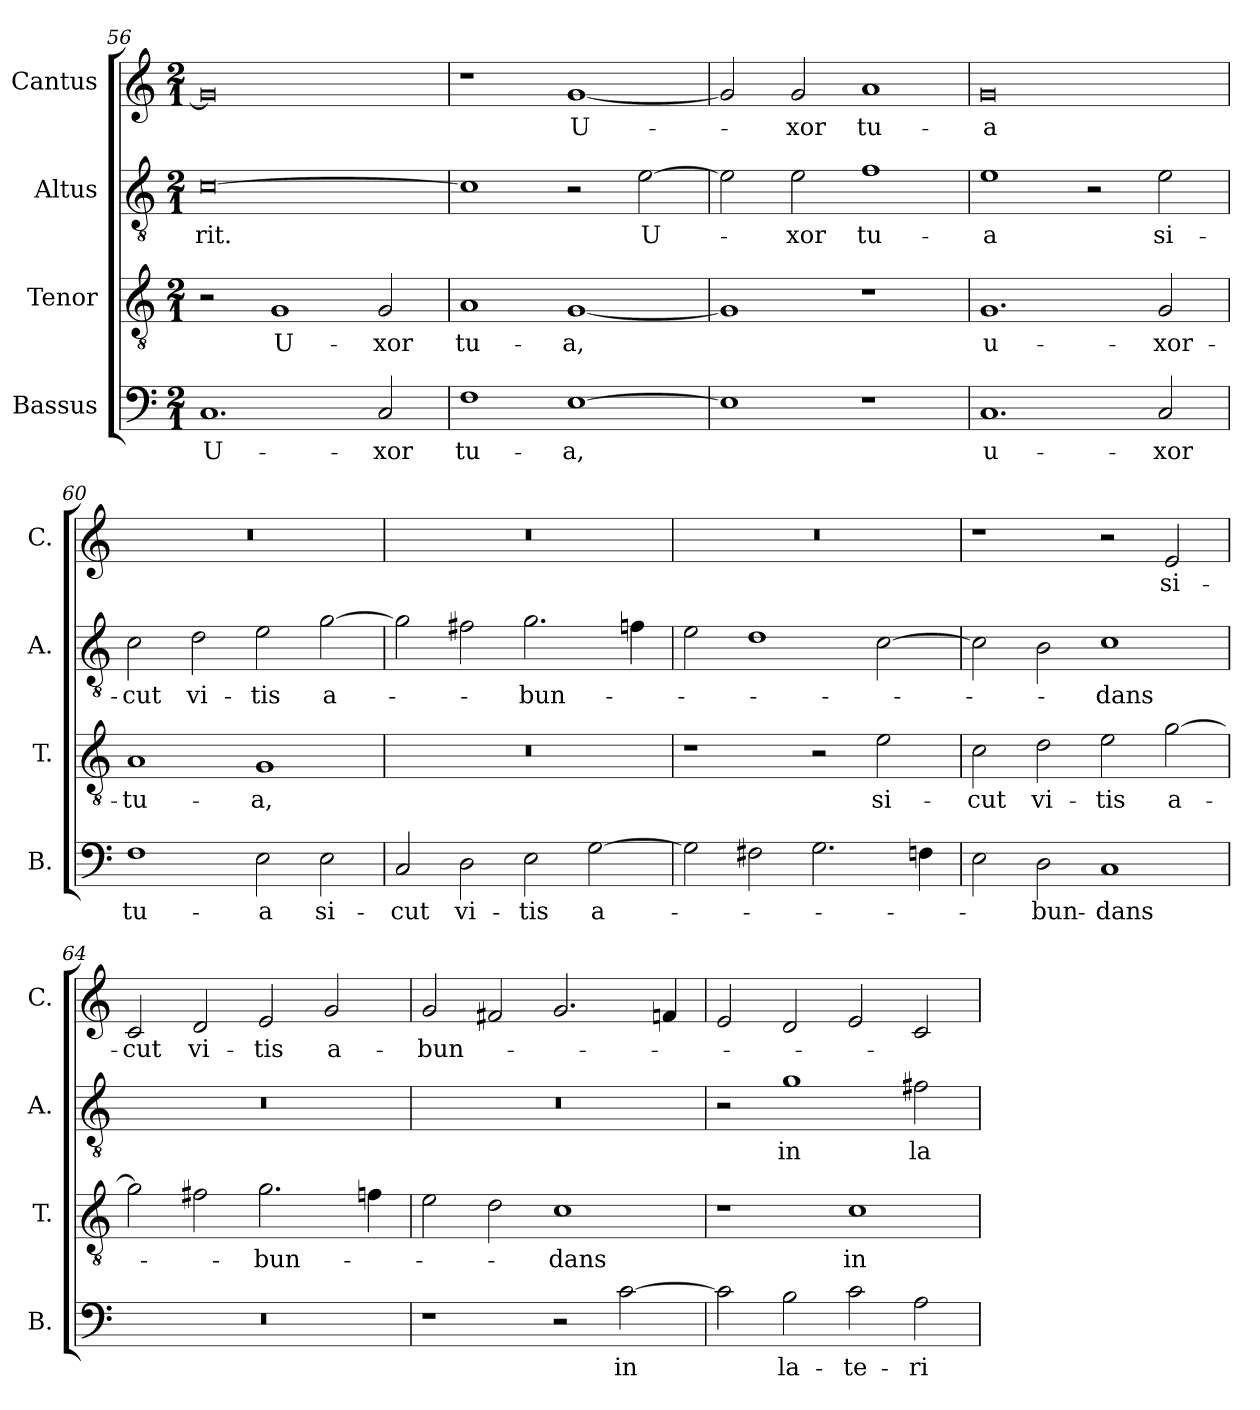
**kern	**text	**kern	**text	**kern	**text	**kern	**text
*part4	*part4	*part3	*part3	*part2	*part2	*part1	*part1
*staff4	*staff4	*staff3	*staff3	*staff2	*staff2	*staff1	*staff1
*I"Bassus	*	*I"Tenor	*	*I"Altus	*	*I"Cantus	*
*I'B.	*	*I'T.	*	*I'A.	*	*I'C.	*
*clefF4	*	*clefGv2	*	*clefGv2	*	*clefG2	*
*k[]	*	*k[]	*	*k[]	*	*k[]	*
*M2/1	*	*M2/1	*	*M2/1	*	*M2/1	*
=56	=56	=56	=56	=56	=56	=56	=56
!	!LO:LY:b	!	!	!	!LO:LY:b	!	!
1.C	U-	2r	.	[0c	-rit.	0g]	.
!	!	!	!LO:LY:b	!	!	!	!
.	.	1G	U-	.	.	.	.
!	!LO:LY:b	!	!LO:LY:b	!	!	!	!
2C/	-xor	2G/	-xor	.	.	.	.
!!LO:LB:g=z
=57	=57	=57	=57	=57	=57	=57	=57
!	!LO:LY:b	!	!LO:LY:b	!	!	!	!
1F	tu-	1A	tu-	1c]	.	1r	.
!	!LO:LY:b	!	!LO:LY:b	!	!	!	!LO:LY:b
[1E	-a,	[1G	-a,	2r	.	[1g	U-
!	!	!	!	!	!LO:LY:b	!	!
.	.	.	.	[2e\	U-	.	.
=58	=58	=58	=58	=58	=58	=58	=58
1E]	.	1G]	.	2e\]	.	2g/]	.
!	!	!	!	!	!LO:LY:b	!	!LO:LY:b
.	.	.	.	2e\	-xor	2g/	-xor
!	!	!	!	!	!LO:LY:b	!	!LO:LY:b
1r	.	1r	.	1f	tu-	1a	tu-
=59	=59	=59	=59	=59	=59	=59	=59
!	!LO:LY:b	!	!LO:LY:b	!	!LO:LY:b	!	!LO:LY:b
1.C	u-	1.G	u-	1e	-a	0g	-a
.	.	.	.	2r	.	.	.
!	!LO:LY:b	!	!LO:LY:b	!	!LO:LY:b	!	!
2C/	-xor	2G/	-xor-	2e\	si-	.	.
=60	=60	=60	=60	=60	=60	=60	=60
!	!LO:LY:b	!	!LO:LY:b	!	!LO:LY:b	!	!
1F	tu-	1A	-tu-	2c\	-cut	0r	.
!	!	!	!	!	!LO:LY:b	!	!
.	.	.	.	2d\	vi-	.	.
!	!LO:LY:b	!	!LO:LY:b	!	!LO:LY:b	!	!
2E\	-a	1G	-a,	2e\	-tis	.	.
!	!LO:LY:b	!	!	!	!LO:LY:b	!	!
2E\	si-	.	.	[2g\	a-	.	.
=61	=61	=61	=61	=61	=61	=61	=61
!	!LO:LY:b	!	!	!	!	!	!
2C/	-cut	0r	.	2g\]	.	0r	.
!	!LO:LY:b	!	!	!	!	!	!
2D\	vi-	.	.	2f#X\	.	.	.
!	!LO:LY:b	!	!	!	!LO:LY:b	!	!
2E\	-tis	.	.	2.g\	bun-	.	.
!	!LO:LY:b	!	!	!	!	!	!
[2G\	a-	.	.	.	.	.	.
.	.	.	.	4fn\	.	.	.
!!LO:PB:g=z
=62	=62	=62	=62	=62	=62	=62	=62
2G\]	.	1r	.	2e\	.	0r	.
2F#X\	.	.	.	1d	.	.	.
2.G\	.	2r	.	.	.	.	.
!	!	!	!LO:LY:b	!	!	!	!
.	.	2e\	si-	[2c\	.	.	.
4Fn\	.	.	.	.	.	.	.
=63	=63	=63	=63	=63	=63	=63	=63
!	!	!	!LO:LY:b	!	!	!	!
2E\	.	2c\	-cut	2c\]	.	1r	.
!	!LO:LY:b	!	!LO:LY:b	!	!	!	!
2D\	-bun-	2d\	vi-	2B\	.	.	.
!	!LO:LY:b	!	!LO:LY:b	!	!LO:LY:b	!	!
1C	-dans	2e\	-tis	1c	-dans	2r	.
!	!	!	!LO:LY:b	!	!	!	!LO:LY:b
.	.	[2g\	a-	.	.	2e/	si-
=64	=64	=64	=64	=64	=64	=64	=64
!	!	!	!	!	!	!	!LO:LY:b
0r	.	2g\]	.	0r	.	2c/	-cut
!	!	!	!	!	!	!	!LO:LY:b
.	.	2f#X\	.	.	.	2d/	vi-
!	!	!	!LO:LY:b	!	!	!	!LO:LY:b
.	.	2.g\	-bun-	.	.	2e/	-tis
!	!	!	!	!	!	!	!LO:LY:b
.	.	.	.	.	.	2g/	a-
.	.	4fn\	.	.	.	.	.
=65	=65	=65	=65	=65	=65	=65	=65
!	!	!	!	!	!	!	!LO:LY:b
1r	.	2e\	.	0r	.	2g/	-bun-
.	.	2d\	.	.	.	2f#X/	.
!	!	!	!LO:LY:b	!	!	!	!
2r	.	1c	-dans	.	.	2.g/	.
!	!LO:LY:b	!	!	!	!	!	!
[2c\	in	.	.	.	.	.	.
.	.	.	.	.	.	4fn/	.
=66	=66	=66	=66	=66	=66	=66	=66
2c\]	.	1r	.	2r	.	2e/	.
!	!LO:LY:b	!	!	!	!LO:LY:b	!	!
2B\	la-	.	.	1g	in	2d/	.
!	!LO:LY:b	!	!LO:LY:b	!	!	!	!
2c\	-te-	1c	in	.	.	2e/	.
!	!LO:LY:b	!	!	!	!LO:LY:b	!	!
2A\	-ri-	.	.	2f#X\	la-	2c/	.
=	=	=	=	=	=	=	=
*-	*-	*-	*-	*-	*-	*-	*-
